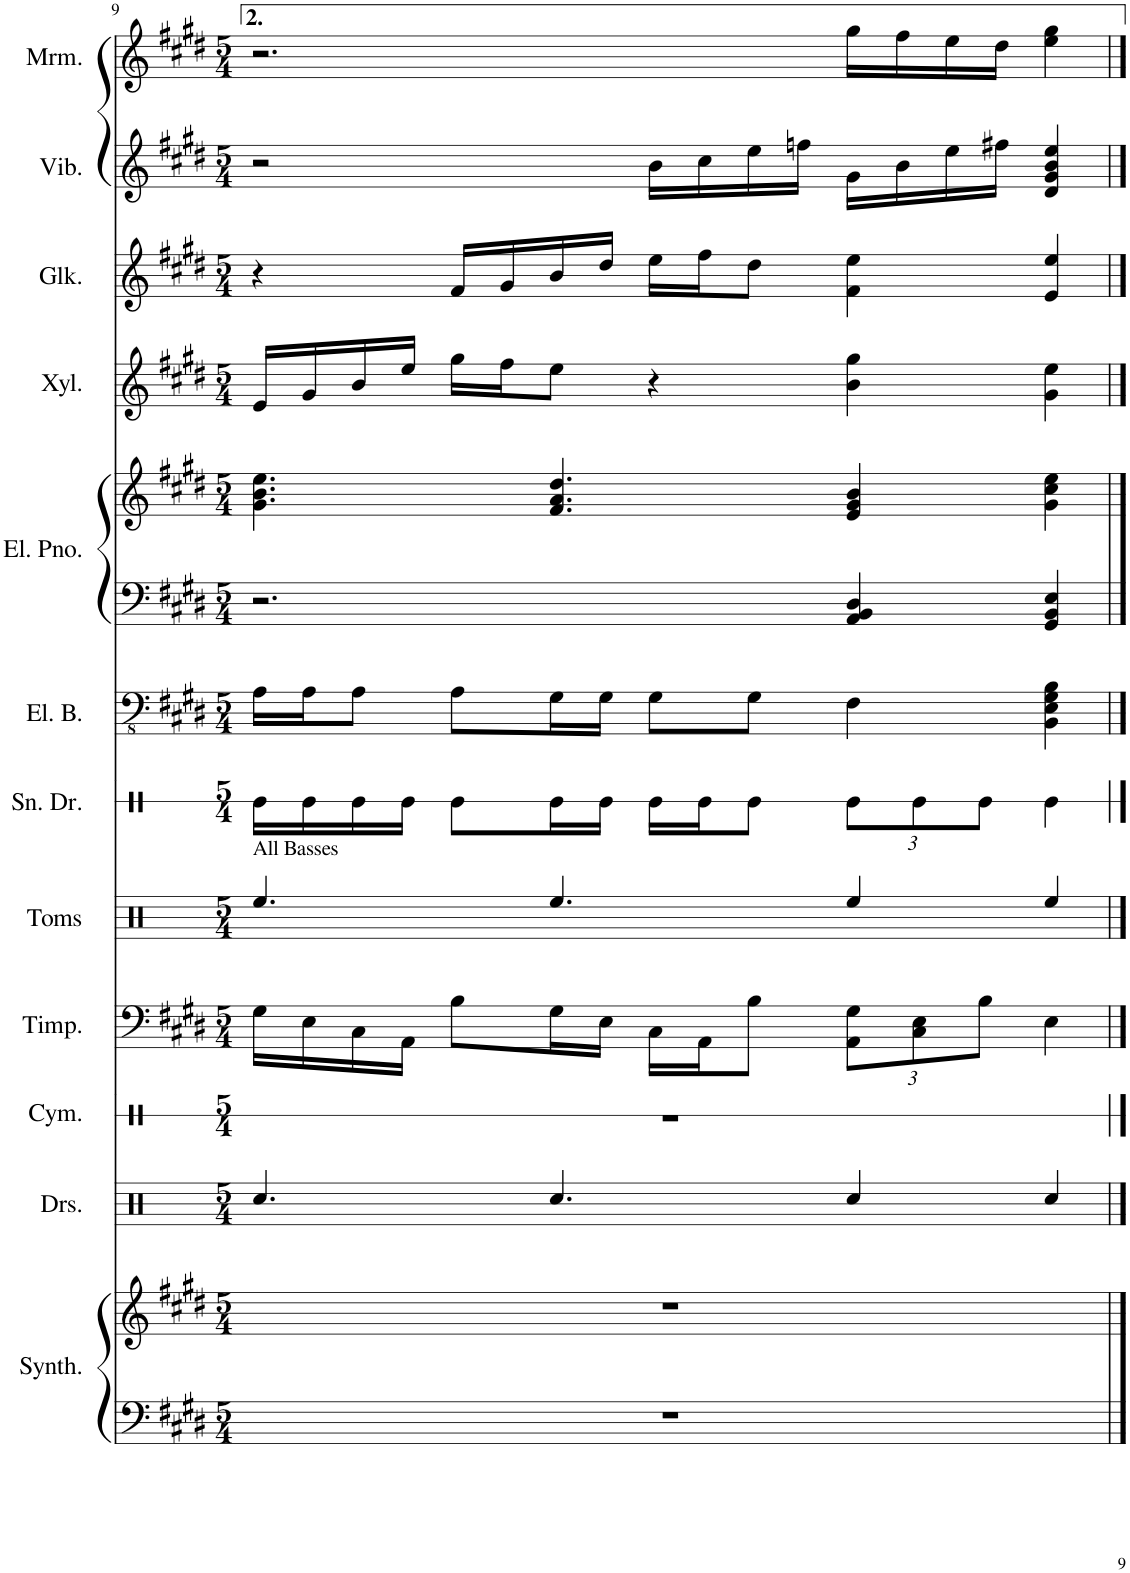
**kern	**kern	**kern	**kern	**kern	**kern	**kern	**kern	**kern	**kern	**kern	**kern	**kern	**kern
*part12	*part12	*part11	*part10	*part9	*part8	*part7	*part6	*part5	*part5	*part4	*part3	*part2	*part1
*staff14	*staff13	*staff12	*staff11	*staff10	*staff9	*staff8	*staff7	*staff6	*staff5	*staff4	*staff3	*staff2	*staff1
*I"Effect Synthesizer	*	*I"Drumset	*I"Cymbal	*I"Timpani	*I"Tom Toms	*I"Snare Drum	*I"Electric Bass	*I"Electric Piano	*	*I"Xylophone	*I"Glockenspiel	*I"Vibraphone	*I"Marimba
*I'Synth.	*	*I'Drs.	*I'Cym.	*I'Timp.	*I'Toms	*I'Sn. Dr.	*I'El. B.	*I'El. Pno.	*	*I'Xyl.	*I'Glk.	*I'Vib.	*I'Mrm.
!!LO:PB:g=z
*clefF4	*clefG2	*clefX	*clefX	*clefF4	*clefX	*clefX	*clefFv4	*clefF4	*clefG2	*clefG2	*clefG2	*clefG2	*clefG2
*	*	*	*	*	*	*	*	*	*	*Trd-7c-12	*Trd-14c-24	*	*
*k[f#c#g#d#]	*k[f#c#g#d#]	*k[]	*k[]	*k[f#c#g#d#]	*k[]	*k[]	*k[f#c#g#d#]	*k[f#c#g#d#]	*k[f#c#g#d#]	*k[f#c#g#d#]	*k[f#c#g#d#]	*k[f#c#g#d#]	*k[f#c#g#d#]
*M5/4	*M5/4	*M5/4	*M5/4	*M5/4	*M5/4	*M5/4	*M5/4	*M5/4	*M5/4	*M5/4	*M5/4	*M5/4	*M5/4
=9	=9	=9	=9	=9	=9	=9	=9	=9	=9	=9	=9	=9	=9
!	!	!	!	!	!LO:TX:a:t=All Basses	!	!	!	!	!	!	!	!
4%5r	4%5r	4.Rcc/	4%5r	16G#\LL	4.Ree/	16Re\LL	16AA\LL	2.r	4.g#\ 4.b\ 4.ee\	16e/LL	4r	2r	2.r
.	.	.	.	16E\	.	16Re\	16AA\J	.	.	16g#/	.	.	.
.	.	.	.	16C#\	.	16Re\	8AA\J	.	.	16b/	.	.	.
.	.	.	.	16AA\JJ	.	16Re\JJ	.	.	.	16ee/JJ	.	.	.
.	.	.	.	8B\L	.	8Re\L	8AA\L	.	.	16gg#\LL	16f#/LL	.	.
.	.	.	.	.	.	.	.	.	.	16ff#\J	16g#/	.	.
.	.	4.Rcc/	.	16G#\L	4.Ree/	16Re\L	16GG#\L	.	4.f#/ 4.a/ 4.dd#/	8ee\J	16b/	.	.
.	.	.	.	16E\JJ	.	16Re\JJ	16GG#\JJ	.	.	.	16dd#/JJ	.	.
.	.	.	.	16C#\LL	.	16Re\LL	8GG#\L	.	.	4r	16ee\LL	16b\LL	.
.	.	.	.	16AA\J	.	16Re\J	.	.	.	.	16ff#\J	16cc#\	.
.	.	.	.	8B\J	.	8Re\J	8GG#\J	.	.	.	8dd#\J	16ee\	.
.	.	.	.	.	.	.	.	.	.	.	.	16ffn\JJ	.
*	*	*	*	*Xbrackettup	*	*Xbrackettup	*	*	*	*	*	*	*
.	.	4Rcc/	.	12AA\ 12G#\L	4Ree/	12Re\L	4FF#\	4AA/ 4BB/ 4D#/	4e/ 4g#/ 4b/	4b\ 4gg#\	4f#\ 4ee\	16g#\LL	16gg#\LL
.	.	.	.	.	.	.	.	.	.	.	.	16b\	16ff#\
.	.	.	.	12C#\ 12E\	.	12Re\	.	.	.	.	.	.	.
.	.	.	.	.	.	.	.	.	.	.	.	16ee\	16ee\
.	.	.	.	12B\J	.	12Re\J	.	.	.	.	.	.	.
.	.	.	.	.	.	.	.	.	.	.	.	16ff#X\JJ	16dd#\JJ
.	.	4Rcc/	.	4E\	4Ree/	4Re\	4BBB\ 4EE\ 4GG#\ 4BB\	4GG#/ 4BB/ 4E/	4g#\ 4cc#\ 4ee\	4g#\ 4ee\	4e/ 4ee/	4d#/ 4g#/ 4b/ 4ee/	4ee\ 4gg#\
==	==	==	==	==	==	==	==	==	==	==	==	==	==
*-	*-	*-	*-	*-	*-	*-	*-	*-	*-	*-	*-	*-	*-
